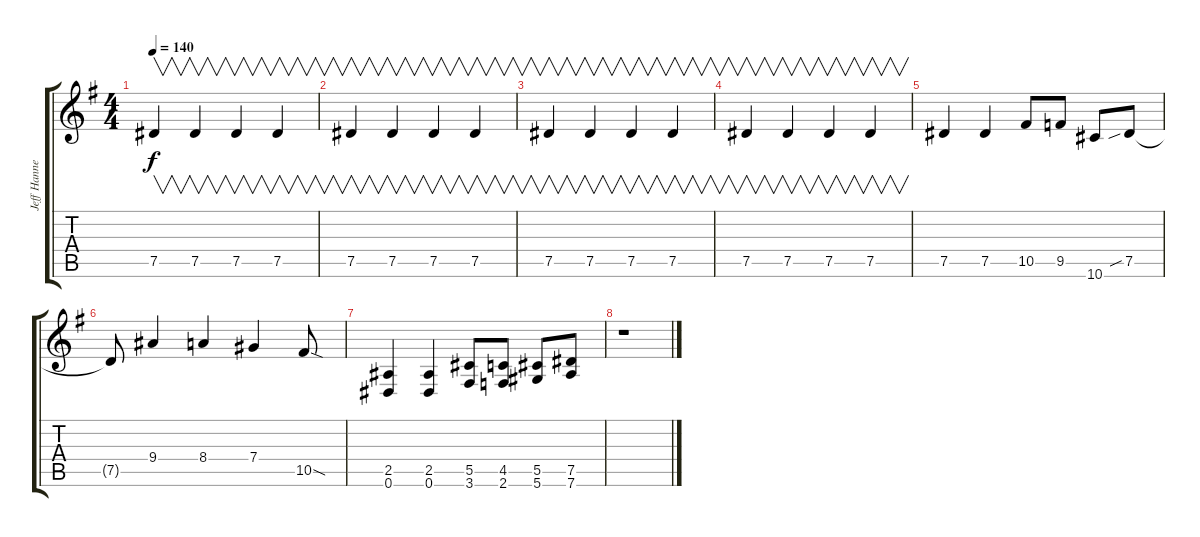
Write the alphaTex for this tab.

\track ("Jeff Hannemen" "Jeff Hanne") {instrument distortionguitar}
\staff {score tabs}
\tuning (Eb4 Bb3 Gb3 Db3 Ab2 Eb2) {hide}
\ts (4 4)
\tempo 140
\clef g2
\ks g
7.5.4{v dy f} 7.5.4{v} 7.5.4{v} 7.5.4{v} |
7.5.4{v} 7.5.4{v} 7.5.4{v} 7.5.4{v} |
7.5.4{v} 7.5.4{v} 7.5.4{v} 7.5.4{v} |
7.5.4{v} 7.5.4{v} 7.5.4{v} 7.5.4{v} |
7.5.4 7.5.4 10.5.8 9.5.8 10.6.8 7.5{sib}.8 |
7.5{t}.8 9.4.4 8.4.4 7.4.4 10.5{sod}.8 |
(2.5 0.6).4 (2.5 0.6).4 (5.5 3.6).8 (4.5 2.6).8 (5.5 5.6).8 (7.5 7.6).8 |
r.1
